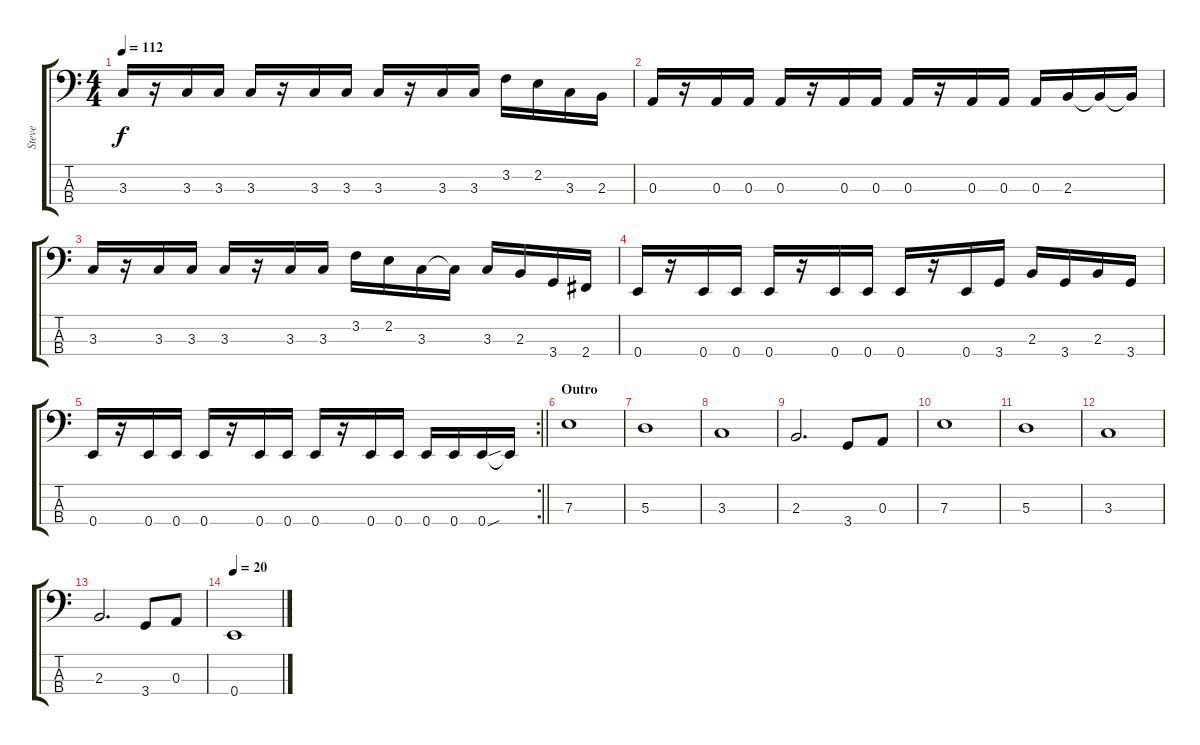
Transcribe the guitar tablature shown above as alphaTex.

\track ("Steve" "Steve") {instrument electricbassfinger}
\staff {score tabs}
\tuning (G2 D2 A1 E1) {hide}
\ts (4 4)
\tempo 112
\clef f4
\ks c
3.3.16{dy f} r.16 3.3.16 3.3.16 3.3.16 r.16 3.3.16 3.3.16 3.3.16 r.16 3.3.16 3.3.16 3.2.16 2.2.16 3.3.16 2.3.16 |
0.3.16 r.16 0.3.16 0.3.16 0.3.16 r.16 0.3.16 0.3.16 0.3.16 r.16 0.3.16 0.3.16 0.3.16 2.3.16 2.3{t}.16 2.3{t}.16 |
3.3.16 r.16 3.3.16 3.3.16 3.3.16 r.16 3.3.16 3.3.16 3.2.16 2.2.16 3.3.16 3.3{t}.16 3.3.16 2.3.16 3.4.16 2.4.16 |
0.4.16 r.16 0.4.16 0.4.16 0.4.16 r.16 0.4.16 0.4.16 0.4.16 r.16 0.4.16 3.4.16 2.3.16 3.4.16 2.3.16 3.4.16 |
\rc 2
\barLineRight lightlight
0.4.16 r.16 0.4.16 0.4.16 0.4.16 r.16 0.4.16 0.4.16 0.4.16 r.16 0.4.16 0.4.16 0.4.16 0.4.16 0.4{sou}.16 0.4{t}.16 |
\section ("" "Outro")
7.3.1 |
5.3.1 |
3.3.1 |
2.3.2{d} 3.4.8 0.3.8 |
7.3.1 |
5.3.1 |
3.3.1 |
2.3.2{d} 3.4.8 0.3.8 |
\tempo 20
0.4.1
